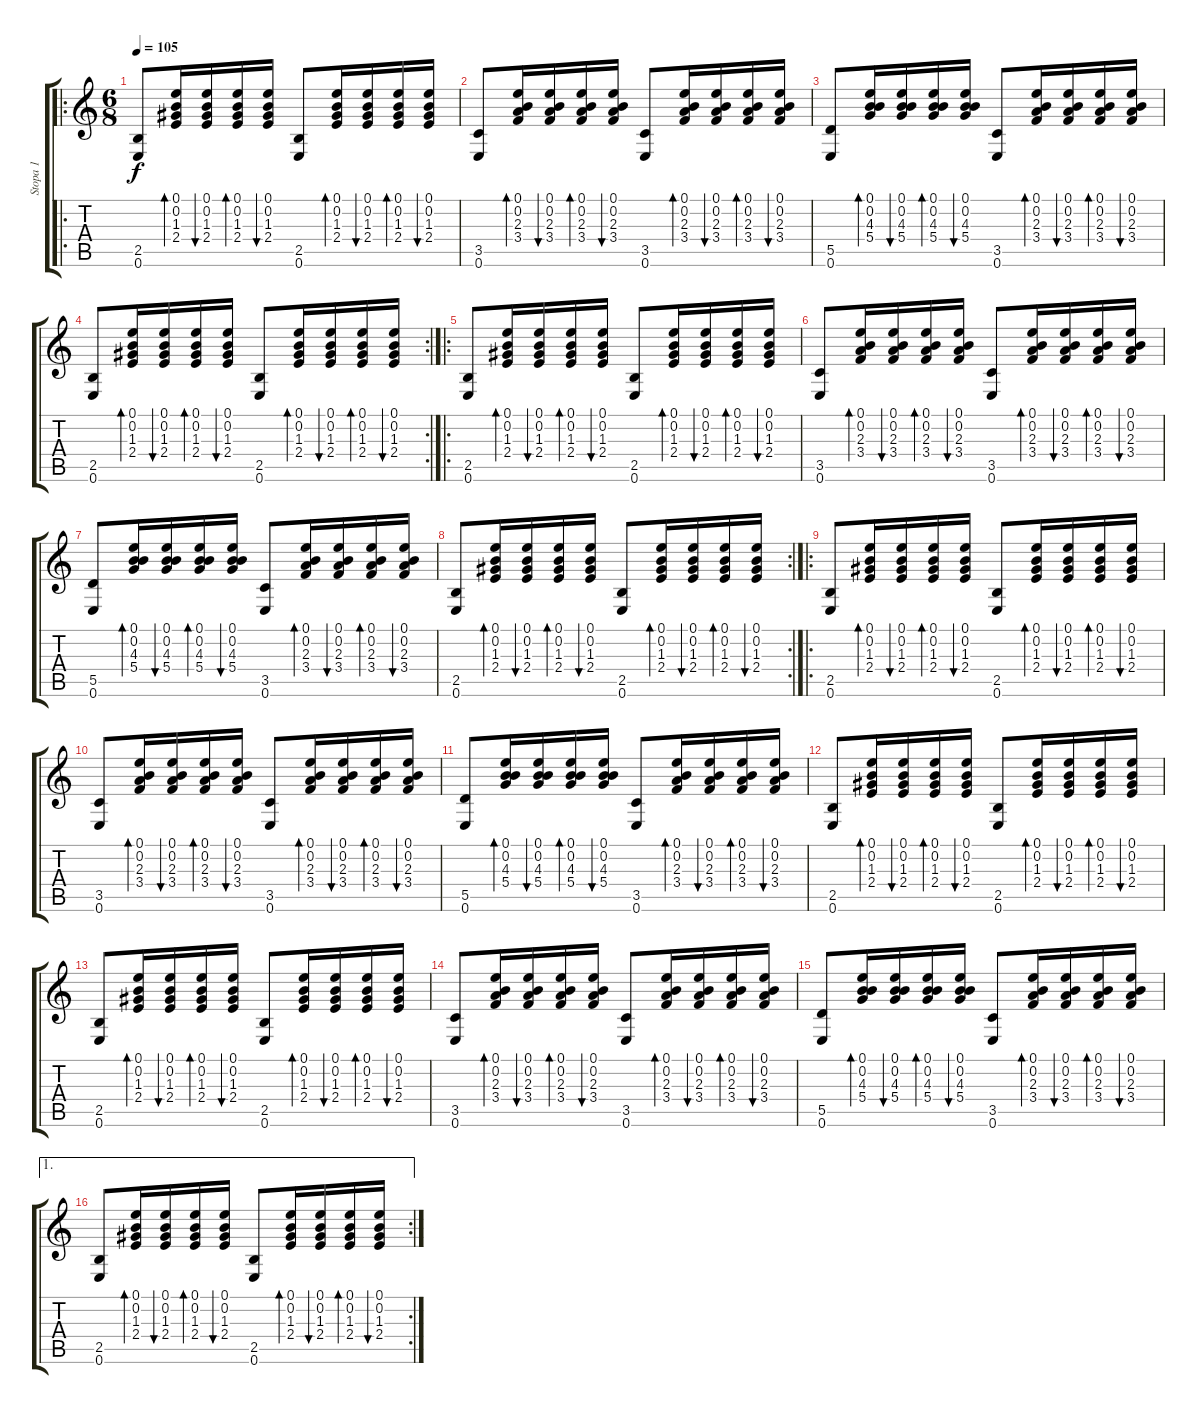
\track ("Stopa 1" "Stopa 1") {instrument acousticguitarsteel}
\staff {score tabs}
\tuning (E4 B3 G3 D3 A2 E2) {hide}
\ro
\ts (6 8)
\tempo 105
\clef g2
\ks c
(2.5 0.6).8{dy f instrument acousticguitarsteel} (0.1 0.2 1.3 2.4).16{bd 30} (0.1 0.2 1.3 2.4).16{bu 30} (0.1 0.2 1.3 2.4).16{bd 30} (0.1 0.2 1.3 2.4).16{bu 30} (2.5 0.6).8 (0.1 0.2 1.3 2.4).16{bd 30} (0.1 0.2 1.3 2.4).16{bu 30} (0.1 0.2 1.3 2.4).16{bd 30} (0.1 0.2 1.3 2.4).16{bu 30} |
(3.5 0.6).8 (0.1 0.2 2.3 3.4).16{bd 30} (0.1 0.2 2.3 3.4).16{bu 30} (0.1 0.2 2.3 3.4).16{bd 30} (0.1 0.2 2.3 3.4).16{bu 30} (3.5 0.6).8 (0.1 0.2 2.3 3.4).16{bd 30} (0.1 0.2 2.3 3.4).16{bu 30} (0.1 0.2 2.3 3.4).16{bd 30} (0.1 0.2 2.3 3.4).16{bu 30} |
(5.5 0.6).8 (0.1 0.2 4.3 5.4).16{bd 30} (0.1 0.2 4.3 5.4).16{bu 30} (0.1 0.2 4.3 5.4).16{bd 30} (0.1 0.2 4.3 5.4).16{bu 30} (3.5 0.6).8 (0.1 0.2 2.3 3.4).16{bd 30} (0.1 0.2 2.3 3.4).16{bu 30} (0.1 0.2 2.3 3.4).16{bd 30} (0.1 0.2 2.3 3.4).16{bu 30} |
\rc 2
(2.5 0.6).8 (0.1 0.2 1.3 2.4).16{bd 30} (0.1 0.2 1.3 2.4).16{bu 30} (0.1 0.2 1.3 2.4).16{bd 30} (0.1 0.2 1.3 2.4).16{bu 30} (2.5 0.6).8 (0.1 0.2 1.3 2.4).16{bd 30} (0.1 0.2 1.3 2.4).16{bu 30} (0.1 0.2 1.3 2.4).16{bd 30} (0.1 0.2 1.3 2.4).16{bu 30} |
\ro
(2.5 0.6).8 (0.1 0.2 1.3 2.4).16{bd 30} (0.1 0.2 1.3 2.4).16{bu 30} (0.1 0.2 1.3 2.4).16{bd 30} (0.1 0.2 1.3 2.4).16{bu 30} (2.5 0.6).8 (0.1 0.2 1.3 2.4).16{bd 30} (0.1 0.2 1.3 2.4).16{bu 30} (0.1 0.2 1.3 2.4).16{bd 30} (0.1 0.2 1.3 2.4).16{bu 30} |
(3.5 0.6).8 (0.1 0.2 2.3 3.4).16{bd 30} (0.1 0.2 2.3 3.4).16{bu 30} (0.1 0.2 2.3 3.4).16{bd 30} (0.1 0.2 2.3 3.4).16{bu 30} (3.5 0.6).8 (0.1 0.2 2.3 3.4).16{bd 30} (0.1 0.2 2.3 3.4).16{bu 30} (0.1 0.2 2.3 3.4).16{bd 30} (0.1 0.2 2.3 3.4).16{bu 30} |
(5.5 0.6).8 (0.1 0.2 4.3 5.4).16{bd 30} (0.1 0.2 4.3 5.4).16{bu 30} (0.1 0.2 4.3 5.4).16{bd 30} (0.1 0.2 4.3 5.4).16{bu 30} (3.5 0.6).8 (0.1 0.2 2.3 3.4).16{bd 30} (0.1 0.2 2.3 3.4).16{bu 30} (0.1 0.2 2.3 3.4).16{bd 30} (0.1 0.2 2.3 3.4).16{bu 30} |
\rc 2
(2.5 0.6).8 (0.1 0.2 1.3 2.4).16{bd 30} (0.1 0.2 1.3 2.4).16{bu 30} (0.1 0.2 1.3 2.4).16{bd 30} (0.1 0.2 1.3 2.4).16{bu 30} (2.5 0.6).8 (0.1 0.2 1.3 2.4).16{bd 30} (0.1 0.2 1.3 2.4).16{bu 30} (0.1 0.2 1.3 2.4).16{bd 30} (0.1 0.2 1.3 2.4).16{bu 30} |
\ro
(2.5 0.6).8 (0.1 0.2 1.3 2.4).16{bd 30} (0.1 0.2 1.3 2.4).16{bu 30} (0.1 0.2 1.3 2.4).16{bd 30} (0.1 0.2 1.3 2.4).16{bu 30} (2.5 0.6).8 (0.1 0.2 1.3 2.4).16{bd 30} (0.1 0.2 1.3 2.4).16{bu 30} (0.1 0.2 1.3 2.4).16{bd 30} (0.1 0.2 1.3 2.4).16{bu 30} |
(3.5 0.6).8 (0.1 0.2 2.3 3.4).16{bd 30} (0.1 0.2 2.3 3.4).16{bu 30} (0.1 0.2 2.3 3.4).16{bd 30} (0.1 0.2 2.3 3.4).16{bu 30} (3.5 0.6).8 (0.1 0.2 2.3 3.4).16{bd 30} (0.1 0.2 2.3 3.4).16{bu 30} (0.1 0.2 2.3 3.4).16{bd 30} (0.1 0.2 2.3 3.4).16{bu 30} |
(5.5 0.6).8 (0.1 0.2 4.3 5.4).16{bd 30} (0.1 0.2 4.3 5.4).16{bu 30} (0.1 0.2 4.3 5.4).16{bd 30} (0.1 0.2 4.3 5.4).16{bu 30} (3.5 0.6).8 (0.1 0.2 2.3 3.4).16{bd 30} (0.1 0.2 2.3 3.4).16{bu 30} (0.1 0.2 2.3 3.4).16{bd 30} (0.1 0.2 2.3 3.4).16{bu 30} |
(2.5 0.6).8 (0.1 0.2 1.3 2.4).16{bd 30} (0.1 0.2 1.3 2.4).16{bu 30} (0.1 0.2 1.3 2.4).16{bd 30} (0.1 0.2 1.3 2.4).16{bu 30} (2.5 0.6).8 (0.1 0.2 1.3 2.4).16{bd 30} (0.1 0.2 1.3 2.4).16{bu 30} (0.1 0.2 1.3 2.4).16{bd 30} (0.1 0.2 1.3 2.4).16{bu 30} |
(2.5 0.6).8 (0.1 0.2 1.3 2.4).16{bd 30} (0.1 0.2 1.3 2.4).16{bu 30} (0.1 0.2 1.3 2.4).16{bd 30} (0.1 0.2 1.3 2.4).16{bu 30} (2.5 0.6).8 (0.1 0.2 1.3 2.4).16{bd 30} (0.1 0.2 1.3 2.4).16{bu 30} (0.1 0.2 1.3 2.4).16{bd 30} (0.1 0.2 1.3 2.4).16{bu 30} |
(3.5 0.6).8 (0.1 0.2 2.3 3.4).16{bd 30} (0.1 0.2 2.3 3.4).16{bu 30} (0.1 0.2 2.3 3.4).16{bd 30} (0.1 0.2 2.3 3.4).16{bu 30} (3.5 0.6).8 (0.1 0.2 2.3 3.4).16{bd 30} (0.1 0.2 2.3 3.4).16{bu 30} (0.1 0.2 2.3 3.4).16{bd 30} (0.1 0.2 2.3 3.4).16{bu 30} |
(5.5 0.6).8 (0.1 0.2 4.3 5.4).16{bd 30} (0.1 0.2 4.3 5.4).16{bu 30} (0.1 0.2 4.3 5.4).16{bd 30} (0.1 0.2 4.3 5.4).16{bu 30} (3.5 0.6).8 (0.1 0.2 2.3 3.4).16{bd 30} (0.1 0.2 2.3 3.4).16{bu 30} (0.1 0.2 2.3 3.4).16{bd 30} (0.1 0.2 2.3 3.4).16{bu 30} |
\ae 1
\rc 2
(2.5 0.6).8 (0.1 0.2 1.3 2.4).16{bd 30} (0.1 0.2 1.3 2.4).16{bu 30} (0.1 0.2 1.3 2.4).16{bd 30} (0.1 0.2 1.3 2.4).16{bu 30} (2.5 0.6).8 (0.1 0.2 1.3 2.4).16{bd 30} (0.1 0.2 1.3 2.4).16{bu 30} (0.1 0.2 1.3 2.4).16{bd 30} (0.1 0.2 1.3 2.4).16{bu 30}
